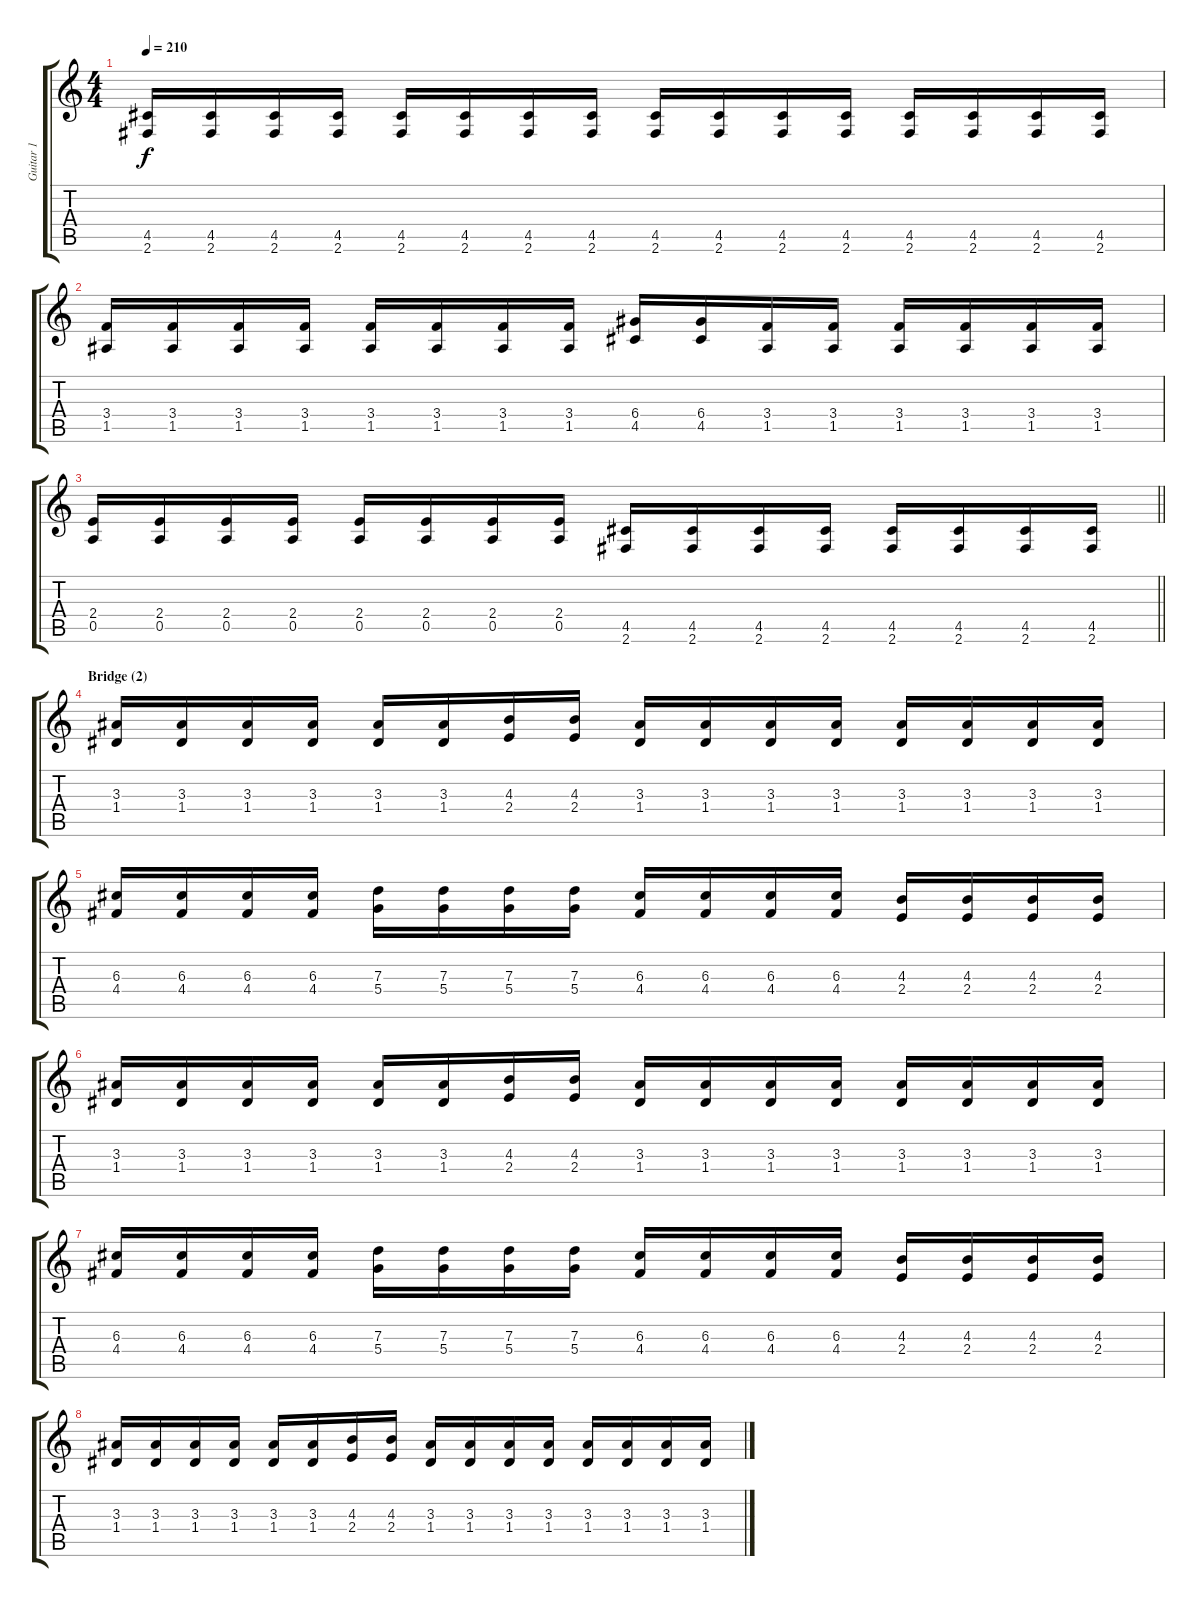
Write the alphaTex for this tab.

\track ("Guitar 1" "Guitar 1") {instrument distortionguitar}
\staff {score tabs}
\tuning (E4 B3 G3 D3 A2 E2) {hide}
\ts (4 4)
\tempo 210
\clef g2
\ks c
(4.5 2.6).16{dy f} (4.5 2.6).16 (4.5 2.6).16 (4.5 2.6).16 (4.5 2.6).16 (4.5 2.6).16 (4.5 2.6).16 (4.5 2.6).16 (4.5 2.6).16 (4.5 2.6).16 (4.5 2.6).16 (4.5 2.6).16 (4.5 2.6).16 (4.5 2.6).16 (4.5 2.6).16 (4.5 2.6).16 |
(3.4 1.5).16 (3.4 1.5).16 (3.4 1.5).16 (3.4 1.5).16 (3.4 1.5).16 (3.4 1.5).16 (3.4 1.5).16 (3.4 1.5).16 (6.4 4.5).16 (6.4 4.5).16 (3.4 1.5).16 (3.4 1.5).16 (3.4 1.5).16 (3.4 1.5).16 (3.4 1.5).16 (3.4 1.5).16 |
\barLineRight lightlight
(2.4 0.5).16 (2.4 0.5).16 (2.4 0.5).16 (2.4 0.5).16 (2.4 0.5).16 (2.4 0.5).16 (2.4 0.5).16 (2.4 0.5).16 (4.5 2.6).16 (4.5 2.6).16 (4.5 2.6).16 (4.5 2.6).16 (4.5 2.6).16 (4.5 2.6).16 (4.5 2.6).16 (4.5 2.6).16 |
\section ("" "Bridge (2)")
(3.3 1.4).16 (3.3 1.4).16 (3.3 1.4).16 (3.3 1.4).16 (3.3 1.4).16 (3.3 1.4).16 (4.3 2.4).16 (4.3 2.4).16 (3.3 1.4).16 (3.3 1.4).16 (3.3 1.4).16 (3.3 1.4).16 (3.3 1.4).16 (3.3 1.4).16 (3.3 1.4).16 (3.3 1.4).16 |
(6.3 4.4).16 (6.3 4.4).16 (6.3 4.4).16 (6.3 4.4).16 (7.3 5.4).16 (7.3 5.4).16 (7.3 5.4).16 (7.3 5.4).16 (6.3 4.4).16 (6.3 4.4).16 (6.3 4.4).16 (6.3 4.4).16 (4.3 2.4).16 (4.3 2.4).16 (4.3 2.4).16 (4.3 2.4).16 |
(3.3 1.4).16 (3.3 1.4).16 (3.3 1.4).16 (3.3 1.4).16 (3.3 1.4).16 (3.3 1.4).16 (4.3 2.4).16 (4.3 2.4).16 (3.3 1.4).16 (3.3 1.4).16 (3.3 1.4).16 (3.3 1.4).16 (3.3 1.4).16 (3.3 1.4).16 (3.3 1.4).16 (3.3 1.4).16 |
(6.3 4.4).16 (6.3 4.4).16 (6.3 4.4).16 (6.3 4.4).16 (7.3 5.4).16 (7.3 5.4).16 (7.3 5.4).16 (7.3 5.4).16 (6.3 4.4).16 (6.3 4.4).16 (6.3 4.4).16 (6.3 4.4).16 (4.3 2.4).16 (4.3 2.4).16 (4.3 2.4).16 (4.3 2.4).16 |
(3.3 1.4).16 (3.3 1.4).16 (3.3 1.4).16 (3.3 1.4).16 (3.3 1.4).16 (3.3 1.4).16 (4.3 2.4).16 (4.3 2.4).16 (3.3 1.4).16 (3.3 1.4).16 (3.3 1.4).16 (3.3 1.4).16 (3.3 1.4).16 (3.3 1.4).16 (3.3 1.4).16 (3.3 1.4).16
